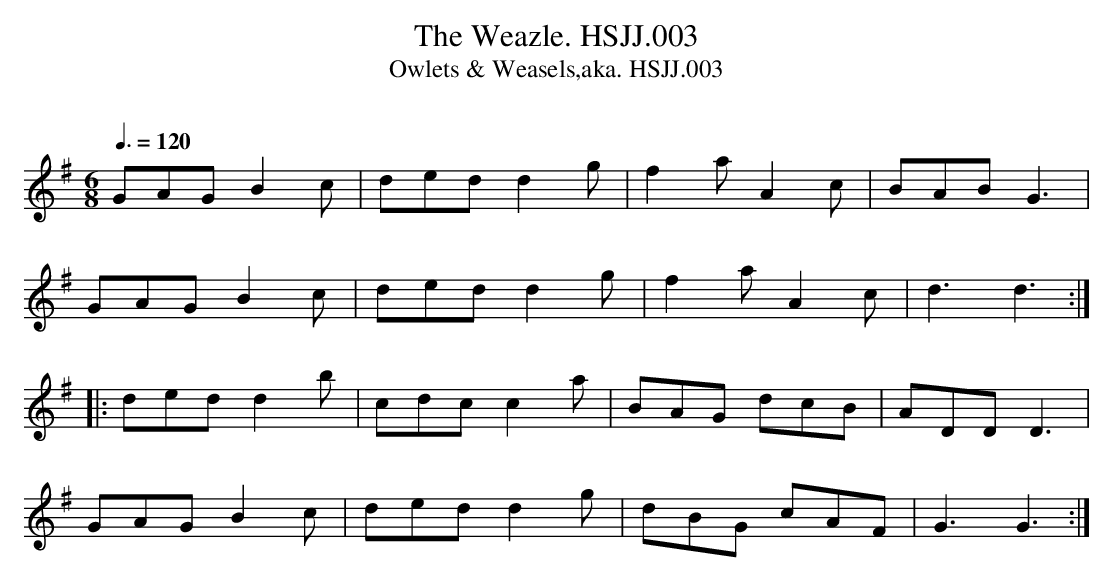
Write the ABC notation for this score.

X:1
T:Weazle. HSJJ.003, The
T:Owlets & Weasels,aka. HSJJ.003
M:6/8
L:1/8
Q:3/8=120
O:
K:G
GAG B2c|dedd2g|f2aA2c|BABG3|
GAGB2c|dedd2g|f2aA2c|d3d3:|
|:dedd2b|cdcc2a|BAG dcB|ADDD3|
GAGB2c|dedd2g|dBG cAF|G3G3:|
